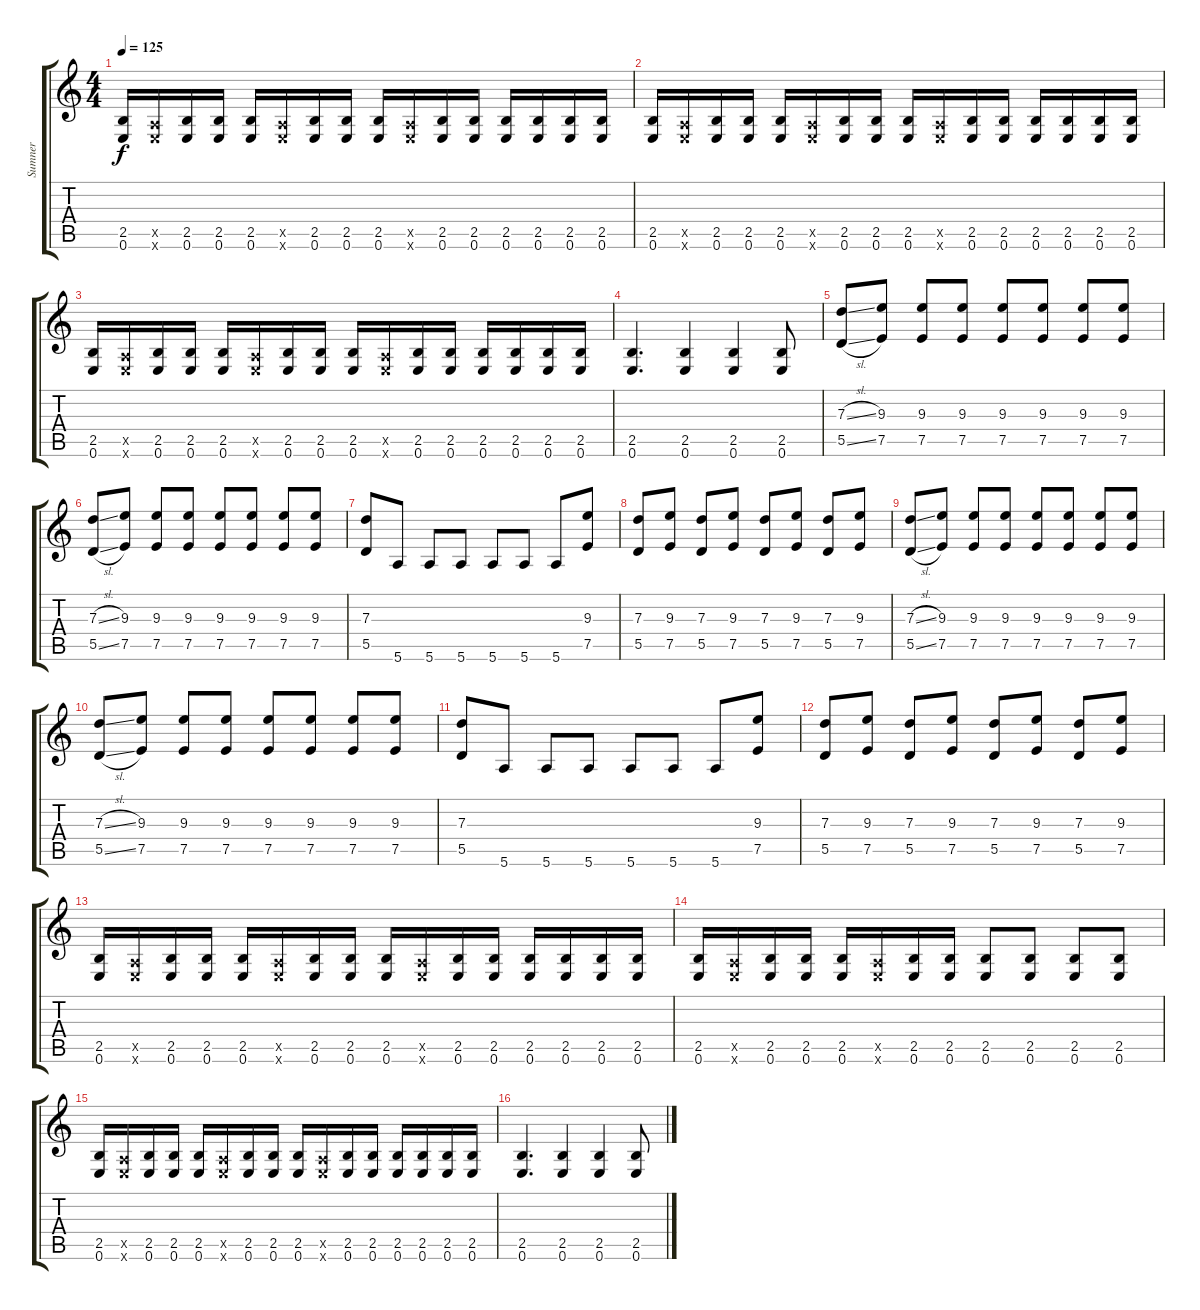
\track ("Sumner" "Sumner") {instrument overdrivenguitar}
\staff {score tabs}
\tuning (E4 B3 G3 D3 A2 E2) {hide}
\ts (4 4)
\tempo 125
\clef g2
\ks c
(2.5 0.6).16{dy f} (0.5{x} 0.6{x}).16 (2.5 0.6).16 (2.5 0.6).16 (2.5 0.6).16 (0.5{x} 0.6{x}).16 (2.5 0.6).16 (2.5 0.6).16 (2.5 0.6).16 (0.5{x} 0.6{x}).16 (2.5 0.6).16 (2.5 0.6).16 (2.5 0.6).16 (2.5 0.6).16 (2.5 0.6).16 (2.5 0.6).16 |
(2.5 0.6).16 (0.5{x} 0.6{x}).16 (2.5 0.6).16 (2.5 0.6).16 (2.5 0.6).16 (0.5{x} 0.6{x}).16 (2.5 0.6).16 (2.5 0.6).16 (2.5 0.6).16 (0.5{x} 0.6{x}).16 (2.5 0.6).16 (2.5 0.6).16 (2.5 0.6).16 (2.5 0.6).16 (2.5 0.6).16 (2.5 0.6).16 |
(2.5 0.6).16 (0.5{x} 0.6{x}).16 (2.5 0.6).16 (2.5 0.6).16 (2.5 0.6).16 (0.5{x} 0.6{x}).16 (2.5 0.6).16 (2.5 0.6).16 (2.5 0.6).16 (0.5{x} 0.6{x}).16 (2.5 0.6).16 (2.5 0.6).16 (2.5 0.6).16 (2.5 0.6).16 (2.5 0.6).16 (2.5 0.6).16 |
(2.5 0.6).4{d} (2.5 0.6).4 (2.5 0.6).4 (2.5 0.6).8 |
(7.3{sl} 5.5{sl}).8 (9.3 7.5).8 (9.3 7.5).8 (9.3 7.5).8 (9.3 7.5).8 (9.3 7.5).8 (9.3 7.5).8 (9.3 7.5).8 |
(7.3{sl} 5.5{sl}).8 (9.3 7.5).8 (9.3 7.5).8 (9.3 7.5).8 (9.3 7.5).8 (9.3 7.5).8 (9.3 7.5).8 (9.3 7.5).8 |
(7.3 5.5).8 5.6.8 5.6.8 5.6.8 5.6.8 5.6.8 5.6.8 (9.3 7.5).8 |
(7.3 5.5).8 (9.3 7.5).8 (7.3 5.5).8 (9.3 7.5).8 (7.3 5.5).8 (9.3 7.5).8 (7.3 5.5).8 (9.3 7.5).8 |
(7.3{sl} 5.5{sl}).8 (9.3 7.5).8 (9.3 7.5).8 (9.3 7.5).8 (9.3 7.5).8 (9.3 7.5).8 (9.3 7.5).8 (9.3 7.5).8 |
(7.3{sl} 5.5{sl}).8 (9.3 7.5).8 (9.3 7.5).8 (9.3 7.5).8 (9.3 7.5).8 (9.3 7.5).8 (9.3 7.5).8 (9.3 7.5).8 |
(7.3 5.5).8 5.6.8 5.6.8 5.6.8 5.6.8 5.6.8 5.6.8 (9.3 7.5).8 |
(7.3 5.5).8 (9.3 7.5).8 (7.3 5.5).8 (9.3 7.5).8 (7.3 5.5).8 (9.3 7.5).8 (7.3 5.5).8 (9.3 7.5).8 |
(2.5 0.6).16 (0.5{x} 0.6{x}).16 (2.5 0.6).16 (2.5 0.6).16 (2.5 0.6).16 (0.5{x} 0.6{x}).16 (2.5 0.6).16 (2.5 0.6).16 (2.5 0.6).16 (0.5{x} 0.6{x}).16 (2.5 0.6).16 (2.5 0.6).16 (2.5 0.6).16 (2.5 0.6).16 (2.5 0.6).16 (2.5 0.6).16 |
(2.5 0.6).16 (0.5{x} 0.6{x}).16 (2.5 0.6).16 (2.5 0.6).16 (2.5 0.6).16 (0.5{x} 0.6{x}).16 (2.5 0.6).16 (2.5 0.6).16 (2.5 0.6).8 (2.5 0.6).8 (2.5 0.6).8 (2.5 0.6).8 |
(2.5 0.6).16 (0.5{x} 0.6{x}).16 (2.5 0.6).16 (2.5 0.6).16 (2.5 0.6).16 (0.5{x} 0.6{x}).16 (2.5 0.6).16 (2.5 0.6).16 (2.5 0.6).16 (0.5{x} 0.6{x}).16 (2.5 0.6).16 (2.5 0.6).16 (2.5 0.6).16 (2.5 0.6).16 (2.5 0.6).16 (2.5 0.6).16 |
(2.5 0.6).4{d} (2.5 0.6).4 (2.5 0.6).4 (2.5 0.6).8
